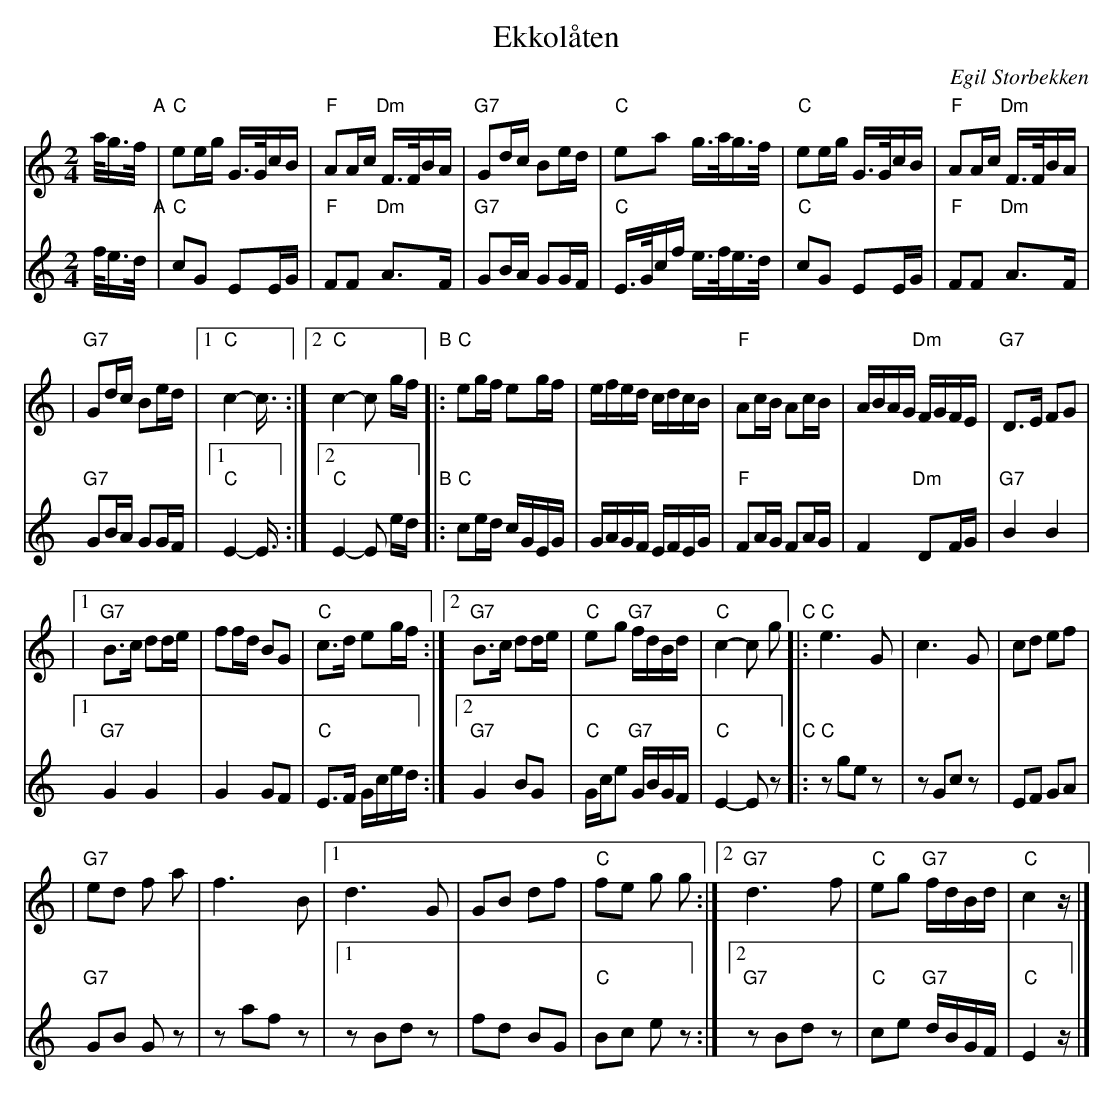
X:1
T: Ekkol\aaten
C: Egil Storbekken
M: 2/4
L: 1/16
K: C
V: 1 achords=1
a/g>f "A"\
|  "C"e2eg G>GcB | "F"A2Ac "Dm"F>FBA \
| "G7"G2dc B2ed  | "C"e2a2    g>ag>f \
|  "C"e2eg G>GcB | "F"A2Ac "Dm"F>FBA |
| "G7"G2dc B2ed  |1 "C"c4- c3/2 :|2 "C"c4- c2 gf \
"B"\
|:  "C"e2gf e2gf | efed     cdcB \
|   "F"A2cB A2cB | ABAG "Dm"FGFE | "G7"D3E  F2G2 |
|1  "G7"B3c d2de | f2fd B2G2 | "C"c3d e2gf \
:|2 "G7"B3c d2de | "C"e2g2 "G7"fdBd | "C"c4- c2 g2 \
"C"\
|: "C"e6 G2 | c6 G2 \
| c2d2 e2f2 |
| "G7"e2d2 f2 a2 | f6 B2 \
|1      d6 G2 |    G2B2     d2f2 | "C"f2e2 g2 g2 \
:|2 "G7"d6 f2 | "C"e2g2 "G7"fdBd | "C"c4   z |]
V: 2 achords=1
f/e>d "A"\
|  "C"c2G2 E2EG | "F"F2F2 "Dm"A3F \
| "G7"G2BA G2GF | "C"E>Gcf e>fe>d \
|  "C"c2G2 E2EG | "F"F2F2 "Dm"A3F \
| "G7"G2BA G2GF |1 "C"E4-  E3/2 :|2 "C"E4- E2 ed \
"B"\
|: "C"c2ed cGEG | GAGF EFEG \
|  "F"F2AG F2AG | F4 "Dm"D2FG | "G7"B4 B4 \
|1  "G7"G4 G4   | G4 G2F2 | "C"E3F Gced \
:|2 "G7"G4 B2G2 | "C"Gce2 "G7"GBGF  | "C"E4- E2z2 \
"C"\
|: "C"z2 g2e2 z2 | z2 G2c2 z2 \
| E2F2 G2A2 | "G7"G2B2 G2z2 \
| z2 a2f2 z2 \
|1      z2 B2d2 z2 |    f2d2     B2G2 | "C"B2c2 e2z2 \
:|2 "G7"z2 B2d2 z2 | "C"c2e2 "G7"dBGF | "C"E4   z |]
